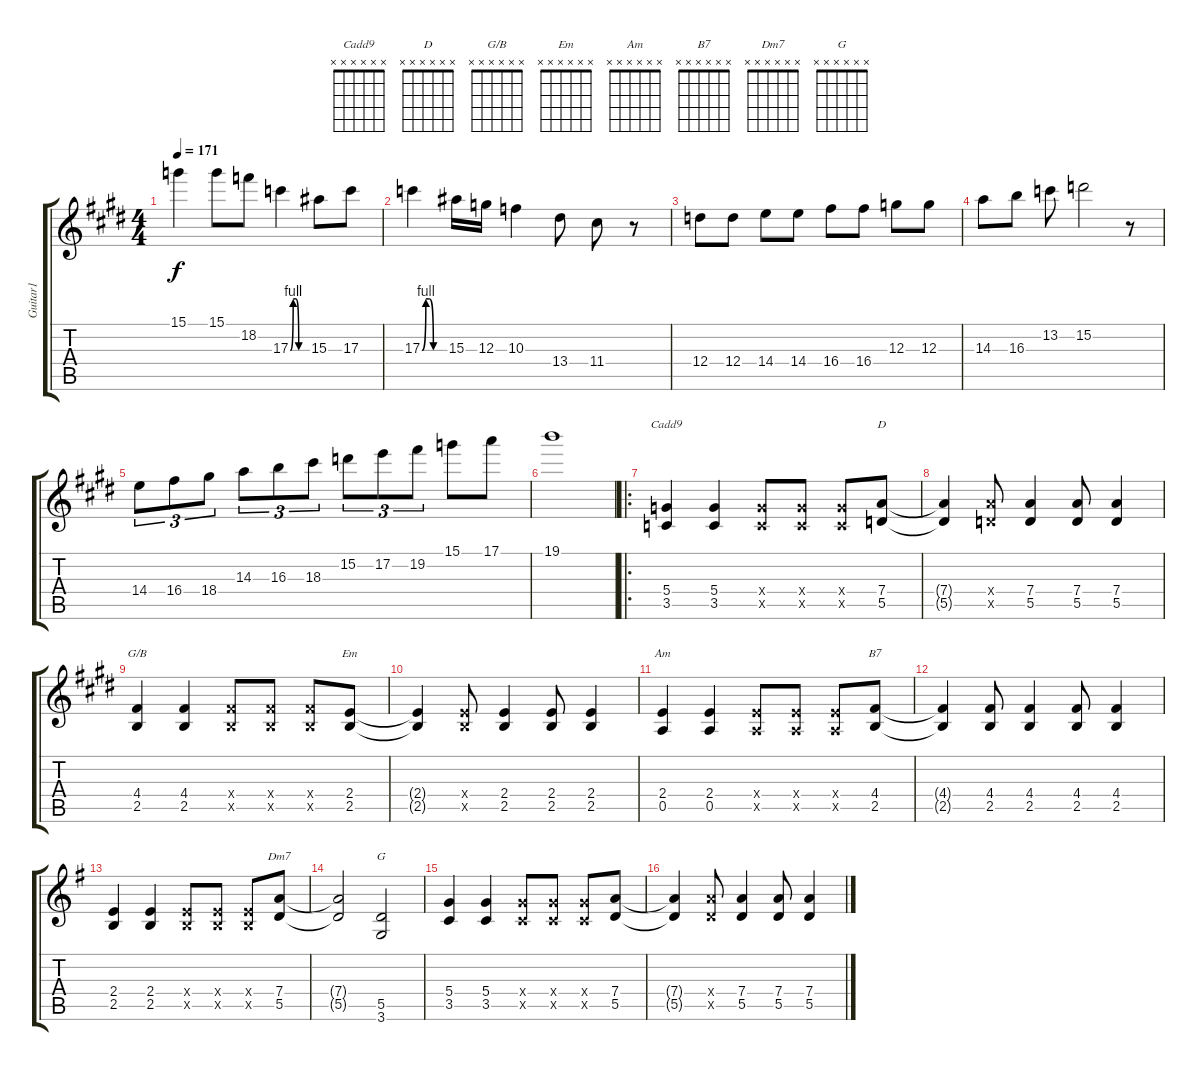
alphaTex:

\track ("Guitar1" "Guitar1") {instrument overdrivenguitar}
\staff {score tabs}
\tuning (E4 B3 G3 D3 A2 E2) {hide}
\chord ("Cadd9" x x x x x x)
\chord ("D" x x x x x x)
\chord ("G/B" x x x x x x)
\chord ("Em" x x x x x x)
\chord ("Am" x x x x x x)
\chord ("B7" x x x x x x)
\chord ("Dm7" x x x x x x)
\chord ("G" x x x x x x)
\ts (4 4)
\tempo 171
\clef g2
\ks c#minor
15.1.4{dy f} 15.1.8 18.2.8 17.3{be (custom 0 0 10 4 20 4 30 0 60 0)}.4 15.3.8 17.3.8 |
17.3{be (custom 0 0 10 4 20 4 30 0 60 0)}.4 15.3.16 12.3.16 10.3.4 13.4.8 11.4.8 r.8 |
12.4.8 12.4.8 14.4.8 14.4.8 16.4.8 16.4.8 12.3.8 12.3.8 |
14.3.8 16.3.8 13.2.8 15.2.2 r.8 |
14.4.8{tu (3 2)} 16.4.8{tu (3 2)} 18.4.8{tu (3 2)} 14.3.8{tu (3 2)} 16.3.8{tu (3 2)} 18.3.8{tu (3 2)} 15.2.8{tu (3 2)} 17.2.8{tu (3 2)} 19.2.8{tu (3 2)} 15.1.8 17.1.8 |
19.1.1 |
\ro
(5.4 3.5).4{ch "Cadd9" txt ""} (5.4 3.5).4 (5.4{x} 3.5{x}).8 (5.4{x} 3.5{x}).8 (5.4{x} 3.5{x}).8 (7.4 5.5).8{ch "D"} |
(7.4{t} 5.5{t}).4 (7.4{x} 5.5{x}).8 (7.4 5.5).4 (7.4 5.5).8 (7.4 5.5).4 |
(4.4 2.5).4{ch "G/B"} (4.4 2.5).4 (4.4{x} 2.5{x}).8 (4.4{x} 2.5{x}).8 (4.4{x} 2.5{x}).8 (2.4 2.5).8{ch "Em"} |
(2.4{t} 2.5{t}).4 (2.4{x} 2.5{x}).8 (2.4 2.5).4 (2.4 2.5).8 (2.4 2.5).4{txt ""} |
(2.4 0.5).4{ch "Am"} (2.4 0.5).4 (2.4{x} 0.5{x}).8 (2.4{x} 0.5{x}).8 (2.4{x} 0.5{x}).8 (4.4 2.5).8{ch "B7"} |
(4.4{t} 2.5{t}).4 (4.4 2.5).8 (4.4 2.5).4 (4.4 2.5).8 (4.4 2.5).4 |
\ks g
(2.4 2.5).4 (2.4 2.5).4 (2.4{x} 2.5{x}).8 (2.4{x} 2.5{x}).8 (2.4{x} 2.5{x}).8 (7.4 5.5).8{ch "Dm7"} |
(7.4{t} 5.5{t}).2 (5.5 3.6).2{ch "G"} |
(5.4 3.5).4 (5.4 3.5).4 (5.4{x} 3.5{x}).8 (5.4{x} 3.5{x}).8 (5.4{x} 3.5{x}).8 (7.4 5.5).8 |
(7.4{t} 5.5{t}).4 (7.4{x} 5.5{x}).8 (7.4 5.5).4 (7.4 5.5).8 (7.4 5.5).4
